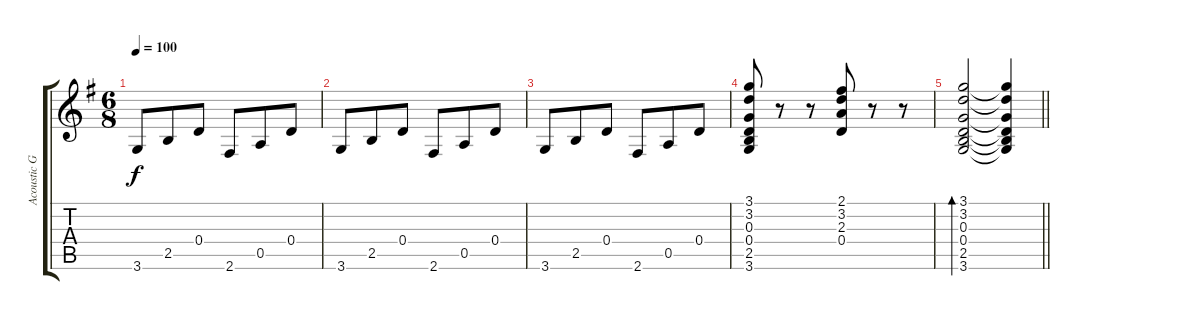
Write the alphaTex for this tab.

\track ("Acoustic Guitar" "Acoustic G") {instrument acousticguitarsteel}
\staff {score tabs}
\tuning (E4 B3 G3 D3 A2 E2) {hide}
\ts (6 8)
\tempo 100
\clef g2
\ks g
3.6.8{dy f} 2.5.8 0.4.8 2.6.8 0.5.8 0.4.8 |
3.6.8 2.5.8 0.4.8 2.6.8 0.5.8 0.4.8 |
3.6.8 2.5.8 0.4.8 2.6.8 0.5.8 0.4.8 |
(3.1 3.2 0.3 0.4 2.5 3.6).8 r.8 r.8 (2.1 3.2 2.3 0.4).8 r.8 r.8 |
\barLineRight lightlight
(3.1 3.2 0.3 0.4 2.5 3.6).2{bd 120} (3.1{t} 3.2{t} 0.3{t} 0.4{t} 2.5{t} 3.6{t}).4
